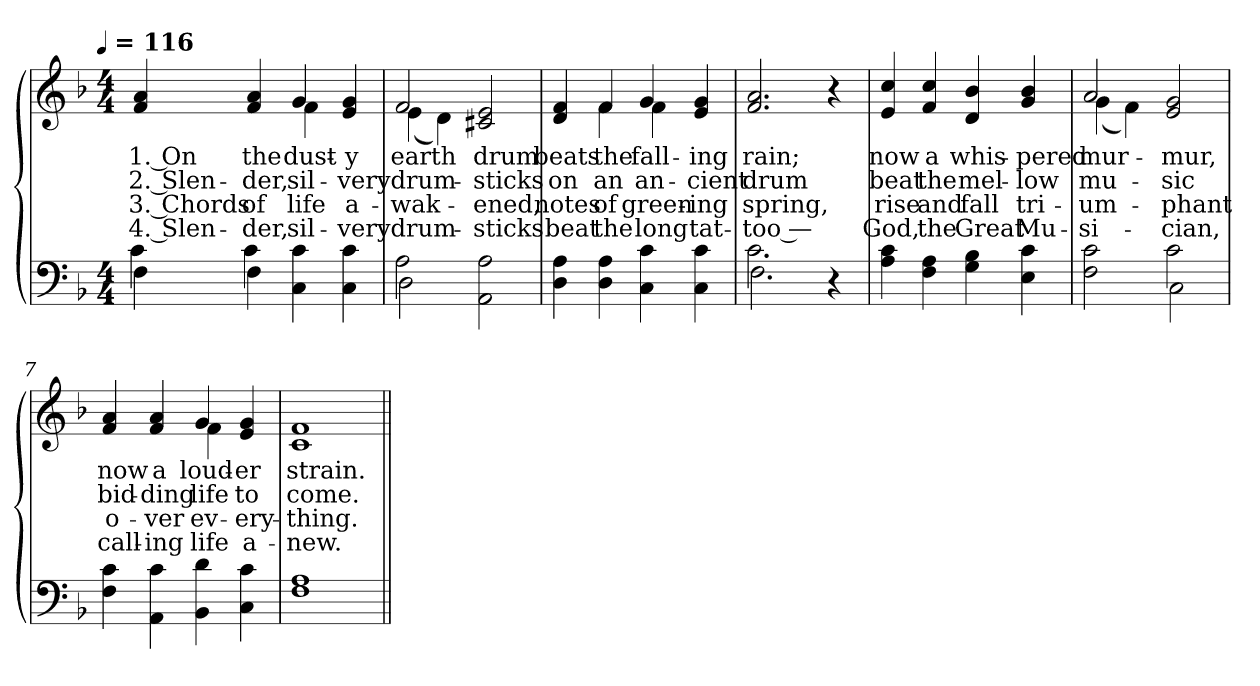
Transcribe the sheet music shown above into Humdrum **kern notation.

**kern	**kern	**text	**text	**text	**text
*part1	*part1	*part1	*part1	*part1	*part1
*staff2	*staff1	*staff1	*staff1	*staff1	*staff1
*clefF4	*clefG2	*	*	*	*
*k[b-]	*k[b-]	*	*	*	*
!!LO:TX:omd:t=[quarter] = 116
*M4/4	*M4/4	*	*	*	*
*MM116	*MM116	*	*	*	*
=1	=1	=1	=1	=1	=1
*^	*^	*	*	*	*
4F\	4c\	4f/ 4a/	2ryy	1. On	2. Slen-	3. Chords	4. Slen-
4F\	4c\	4f/ 4a/	.	the	-der,	of	-der,
4C\ 4c\	2ryy	4g/	4f	dust-	sil-	life	sil-
4C 4c	.	4e 4g	4ryy	-y	-very	a-	-very
=2	=2	=2	=2	=2	=2	=2	=2
2A\	2D\	2f	(4e	earth	drum-	-wak-	drum-
.	.	.	4d)	.	.	.	.
2AA\ 2A\	2ryy	2c#X 2e	2ryy	drum	-sticks	-ened,	-sticks
*v	*v	*	*	*	*	*	*
=3	=3	=3	=3	=3	=3	=3
4D 4A	4d/ 4f/	4ryy	beats	on	notes	beat
4D\ 4A\	4f	4f	the	an	of	the
4C\ 4c\	4g	4f	fall-	an-	green-	long
4C 4c	4e 4g	4ryy	-ing	-cient	-ing	tat-
*	*v	*v	*	*	*	*
=4	=4	=4	=4	=4	=4
*^	*	*	*	*	*
2.c\	2.F\	2.f/ 2.a/	rain;	drum	spring,	-too —
4r	4ryy	4r	.	.	.	.
*v	*v	*	*	*	*	*
!!LO:LB:g=z
=5	=5	=5	=5	=5	=5
4A 4c	4e/ 4cc/	now	beat	rise	God,
4F 4A	4f/ 4cc/	a	the	and	the
4G 4B-	4d/ 4b-/	whis-	mel-	fall	Great
4E 4c	4g/ 4b-/	-pered	-low	tri-	Mu-
=6	=6	=6	=6	=6	=6
*^	*^	*	*	*	*
2F 2c	2ryy	2a/	(<4g\	mur-	mu-	-um-	-si-
.	.	.	4f\)	.	.	.	.
2c\	2C\	2e/ 2g/	2ryy	-mur,	-sic	-phant	-cian,
*v	*v	*	*	*	*	*	*
=7	=7	=7	=7	=7	=7	=7
4F 4c	4f/ 4a/	2ryy	now	bid-	o-	call-
4AA 4c	4f/ 4a/	.	a	-ding	-ver	-ing
4BB-\ 4d\	4g	4f	loud-	life	ev-	life
4C\ 4c\	4e/ 4g/	4ryy	-er	to	-ery-	a-
=8	=8	=8	=8	=8	=8	=8
1F 1A	1f	1c	strain.	come.	-thing.	-new.
*	*v	*v	*	*	*	*
=||	=||	=||	=||	=||	=||
*-	*-	*-	*-	*-	*-
